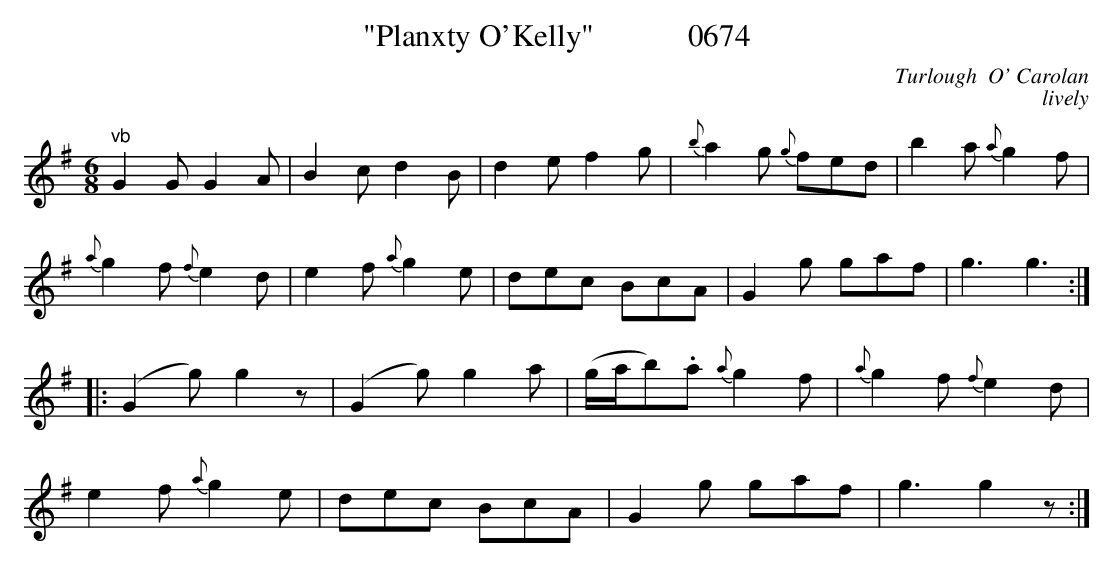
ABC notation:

X:1
T:"Planxty O'Kelly"            0674
C:Turlough  O' Carolan
C:lively
M:6/8
L:1/8
K:G
"^vb"G2G G2A|B2c d2B|d2e f2g|{b}a2g {g}fed|b2a {a}g2f|
{a}g2f {f}e2d|e2f {a}g2e|dec BcA|G2g gaf|g3g3:|
|:(G2g) g2z|(G2g) g2a|(g/2a/2b).a {a}g2f|{a}g2f {f}e2d|
e2f {a}g2e|dec BcA|G2g gaf|g3g2z:|
